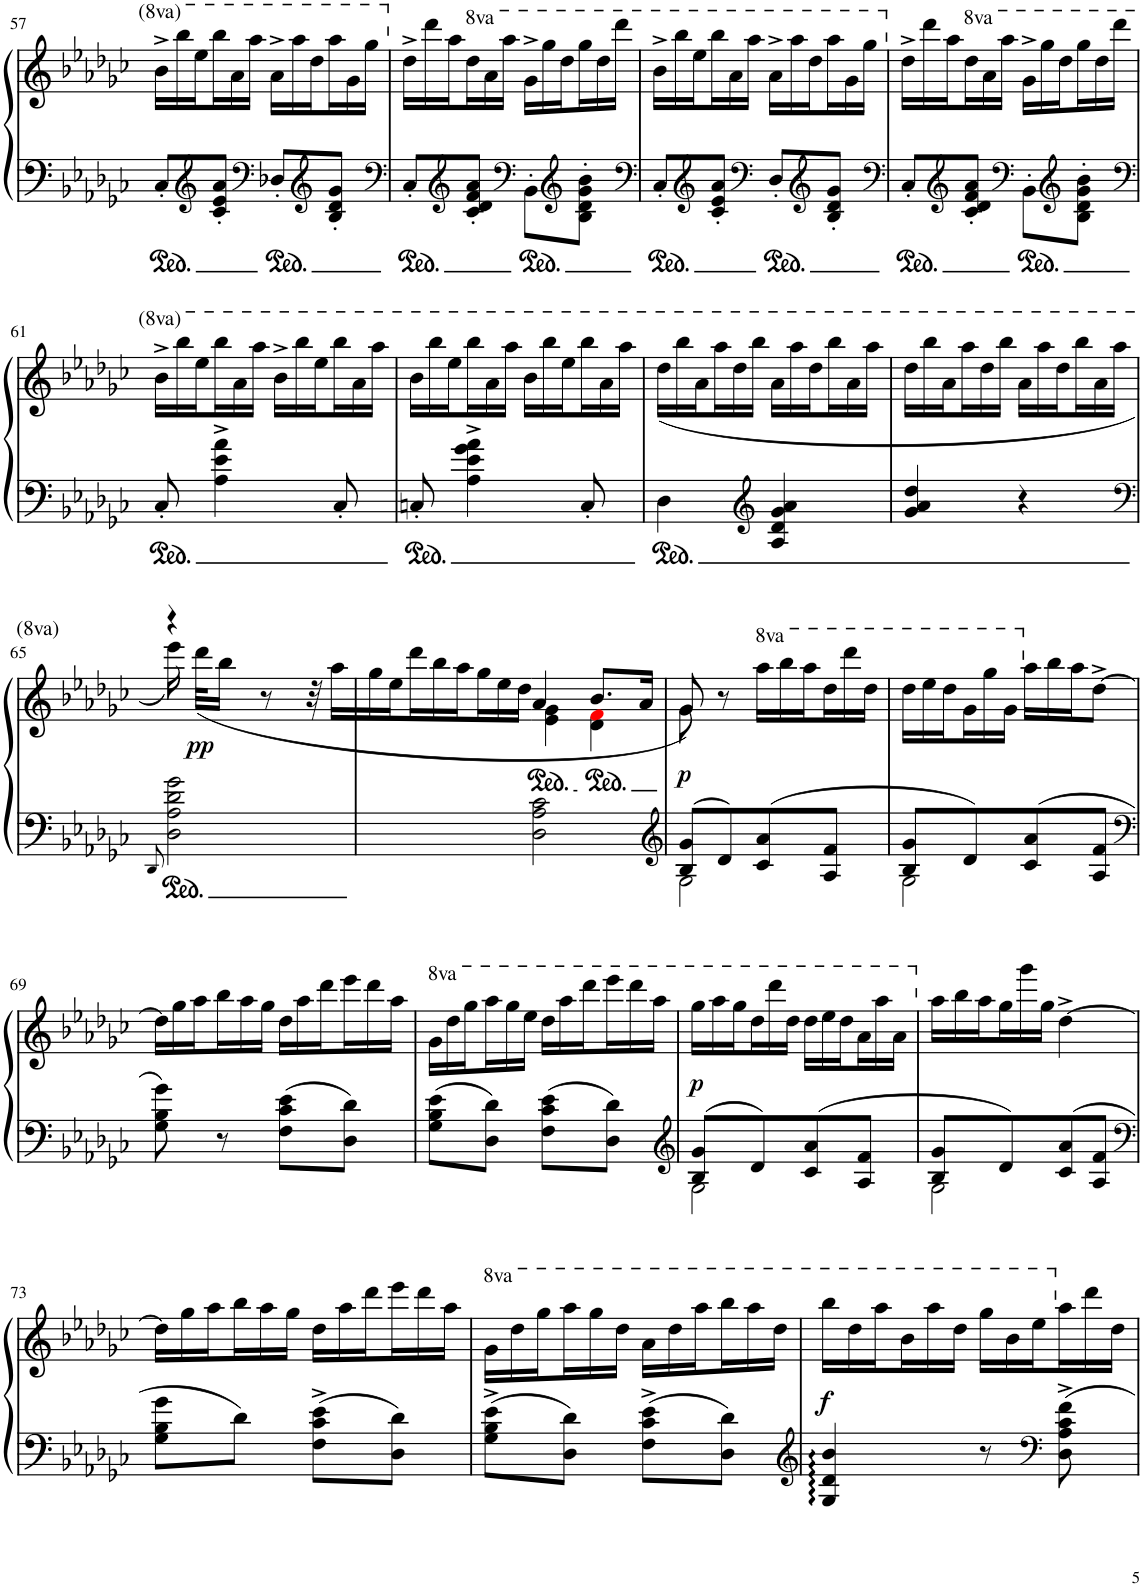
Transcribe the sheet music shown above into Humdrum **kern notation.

**kern	**kern	**dynam
*part1	*part1	*part1
*staff2	*staff1	*staff1/2
*I"Piano	*	*
*I'Pno	*	*
!!LO:PB:g=z
*clefF4	*clefG2	*
*k[b-e-a-d-g-c-]	*k[b-e-a-d-g-c-]	*
*M2/4	*M2/4	*
*	*Xtuplet	*
=57	=57	=57
8C-'/L	24bb-^\LL	.
.	24bbb-\	.
.	24eee-\	.
*clefG2	*	*
8c-/' 8e-/' 8a-/'J	24bbb-\	.
.	24aa-\	.
.	24aaa-\JJ	.
*clefF4	*	*
8D-X'/L	24aa-^\LL	.
.	24aaa-\	.
.	24ddd-\	.
*clefG2	*	*
8B-/' 8d-/' 8g-/'J	24aaa-\	.
.	24gg-\	.
.	24ggg-\JJ	.
=58	=58	=58
*clefF4	*	*
8C-'/L	24dd-^\LL	.
.	24ddd-\	.
.	24aa-\	.
*clefG2	*	*
*	*8va	*
8c-/' 8d-/' 8f/' 8a-/'J	24ddd-\	.
.	24aa-\	.
.	24aaa-\JJ	.
*clefF4	*	*
8BB-'\L	24gg-^\LL	.
.	24ggg-\	.
.	24ddd-\	.
*clefG2	*	*
8B-\' 8d-\' 8g-\' 8b-\'J	24ggg-\	.
.	24ddd-\	.
.	24dddd-\JJ	.
=59	=59	=59
*clefF4	*	*
8C-'/L	24bb-^\LL	.
.	24bbb-\	.
.	24eee-\	.
*clefG2	*	*
8c-/' 8e-/' 8a-/'J	24bbb-\	.
.	24aa-\	.
.	24aaa-\JJ	.
*clefF4	*	*
8D-'/L	24aa-^\LL	.
.	24aaa-\	.
.	24ddd-\	.
*clefG2	*	*
8B-/' 8d-/' 8g-/'J	24aaa-\	.
.	24gg-\	.
.	24ggg-\JJ	.
=60	=60	=60
*clefF4	*	*
*	*X8va	*
8C-'/L	24dd-^\LL	.
.	24ddd-\	.
.	24aa-\	.
*clefG2	*	*
*	*8va	*
8c-/' 8d-/' 8f/' 8a-/'J	24ddd-\	.
.	24aa-\	.
.	24aaa-\JJ	.
*clefF4	*	*
8BB-'\L	24gg-^\LL	.
.	24ggg-\	.
.	24ddd-\	.
*clefG2	*	*
8B-\' 8d-\' 8g-\' 8b-\'J	24ggg-\	.
.	24ddd-\	.
.	24dddd-\JJ	.
!!LO:LB:g=z
=61	=61	=61
*clefF4	*	*
8C-'/	24bb-^\LL	.
.	24bbb-\	.
.	24eee-\	.
4A-\^ 4e-\^ 4a-\^	24bbb-\	.
.	24aa-\	.
.	24aaa-\JJ	.
.	24bb-^\LL	.
.	24bbb-\	.
.	24eee-\	.
8C-'/	24bbb-\	.
.	24aa-\	.
.	24aaa-\JJ	.
=62	=62	=62
8Cn'/	24bb-\LL	.
.	24bbb-\	.
.	24eee-\	.
4A-\^ 4e-\^ 4g-\^ 4a-\^	24bbb-\	.
.	24aa-\	.
.	24aaa-\JJ	.
.	24bb-\LL	.
.	24bbb-\	.
.	24eee-\	.
8C'/	24bbb-\	.
.	24aa-\	.
.	24aaa-\JJ	.
=63	=63	=63
4D-\	(24ddd-\LL	.
.	24bbb-\	.
.	24aa-\	.
.	24aaa-\	.
.	24ddd-\	.
.	24bbb-\JJ	.
*clefG2	*	*
4A-/ 4d-/ 4g-/ 4a-/	24aa-\LL	.
.	24aaa-\	.
.	24ddd-\	.
.	24bbb-\	.
.	24aa-\	.
.	24aaa-\JJ	.
=64	=64	=64
4g-/ 4a-/ 4dd-/	24ddd-\LL	.
.	24bbb-\	.
.	24aa-\	.
.	24aaa-\	.
.	24ddd-\	.
.	24bbb-\JJ	.
4r	24aa-\LL	.
.	24aaa-\	.
.	24ddd-\	.
.	24bbb-\	.
.	24aa-\	.
.	24aaa-\JJ	.
!!LO:LB:g=z
=65	=65	=65
*clefF4	*	*
8qDD-/	.	.
*	*^	*
2D-\ 2A-\ 2d-\ 2g-\	4r	24eeee-\)	.
.	.	48ryy	.
!	!	!	!LO:DY:b
.	.	(48dddd-\KLL	pp
.	.	24bbb-\JJ	.
.	.	2.ryy	.
*	*X8va	*	*
.	8r	.	.
.	8ryy	.	.
4ryy	24aa-\LL	.	.
.	24gg-\	.	.
.	24ee-\	.	.
.	24ddd-\	.	.
.	24bb-\	.	.
.	24aa-\	.	.
8ryy	24gg-\	.	.
.	24ee-\	.	.
.	24dd-\JJ	.	.
=66	=66	=66	=66
2D-\ 2A-\ 2c-\	4a-/	4e-\ 4g-\	.
.	8.b-/L	4d-\ 4fi\	.
.	16a-/Jk	.	.
=67	=67	=67	=67
*clefG2	*	*	*
*^	*	*	*
!	!	!	!	!LO:DY:b
8B-/ 8g-/L	2G-\	8g-/)	8g-\	p
8d-/	.	8r	4.ryy	.
*	*	*8va	*	*
8c-/ 8a-/	.	24aaa-\LL	.	.
.	.	24bbb-\	.	.
.	.	24aaa-\	.	.
8A-/ 8f/J	.	24ddd-\	.	.
.	.	24dddd-\	.	.
.	.	24ddd-\JJ	.	.
*	*	*v	*v	*
=68	=68	=68	=68
8B-/ 8g-/L	2G-\	24ddd-\LL	.
.	.	24eee-\	.
.	.	24ddd-\	.
8d-/	.	24gg-\	.
.	.	24ggg-\	.
.	.	24gg-\JJ	.
*	*	*X8va	*
8c-/ 8a-/	.	24aa-\LL	.
.	.	24bb-\	.
.	.	24aa-\J	.
8A-/ 8f/J	.	[8dd-^\J	.
*v	*v	*	*
!!LO:LB:g=z
=69	=69	=69
*clefF4	*	*
8G-\ 8B-\ 8g-\	24dd-\LL]	.
.	24gg-\	.
.	24aa-\	.
8r	24bb-\	.
.	24aa-\	.
.	24gg-\JJ	.
8F\ 8c-\ 8e-\L	24dd-\LL	.
.	24aa-\	.
.	24ddd-\	.
8D-\ 8d-\J	24eee-\	.
.	24ddd-\	.
.	24aa-\JJ	.
=70	=70	=70
*	*8va	*
8G-\ 8B-\ 8e-\L	24gg-\LL	.
.	24ddd-\	.
.	24ggg-\	.
8D-\ 8d-\J	24aaa-\	.
.	24ggg-\	.
.	24eee-\JJ	.
8F\ 8c-\ 8e-\L	24ddd-\LL	.
.	24aaa-\	.
.	24dddd-\	.
8D-\ 8d-\J	24eeee-\	.
.	24dddd-\	.
.	24aaa-\JJ	.
=71	=71	=71
*clefG2	*	*
*^	*	*
!	!	!	!LO:DY:b
8B-/ 8g-/L	2G-\	24ggg-\LL	p
.	.	24aaa-\	.
.	.	24ggg-\	.
8d-/	.	24ddd-\	.
.	.	24dddd-\	.
.	.	24ddd-\JJ	.
8c-/ 8a-/	.	24ddd-\LL	.
.	.	24eee-\	.
.	.	24ddd-\	.
8A-/ 8f/J	.	24aa-\	.
.	.	24aaa-\	.
.	.	24aa-\JJ	.
=72	=72	=72	=72
*	*	*X8va	*
8B-/ 8g-/L	2G-\	24aa-\LL	.
.	.	24bb-\	.
.	.	24aa-\	.
8d-/	.	24gg-\	.
.	.	24ggg-\	.
.	.	24gg-\JJ	.
8c-/ 8a-/	.	[4dd-^\	.
8A-/ 8f/J	.	.	.
*v	*v	*	*
!!LO:LB:g=z
=73	=73	=73
*clefF4	*	*
8G-\ 8B-\ 8g-\L	24dd-\LL]	.
.	24gg-\	.
.	24aa-\	.
8d-\J	24bb-\	.
.	24aa-\	.
.	24gg-\JJ	.
8F\^ 8c-\^ 8e-\^L	24dd-\LL	.
.	24aa-\	.
.	24ddd-\	.
8D-\ 8d-\J	24eee-\	.
.	24ddd-\	.
.	24aa-\JJ	.
=74	=74	=74
*	*8va	*
8G-\^ 8B-\^ 8e-\^L	24gg-\LL	.
.	24ddd-\	.
.	24ggg-\	.
8D-\ 8d-\J	24aaa-\	.
.	24ggg-\	.
.	24ddd-\JJ	.
8F\^ 8c-\^ 8e-\^L	24aa-\LL	.
.	24ddd-\	.
.	24aaa-\	.
8D-\ 8d-\J	24bbb-\	.
.	24aaa-\	.
.	24ddd-\JJ	.
=75	=75	=75
*clefG2	*	*
!	!	!LO:DY:b
4G-/ 4d-/ 4b-/	24bbb-\LL	f
.	24ddd-\	.
.	24aaa-\	.
.	24bb-\	.
.	24aaa-\	.
.	24ddd-\JJ	.
8r	24ggg-\LL	.
.	24bb-\	.
.	24eee-\	.
*clefF4	*	*
*	*X8va	*
8D-\^ 8A-\^ 8c-\^ 8f\^	24aa-\	.
.	24ddd-\	.
.	24dd-\JJ	.
=	=	=
*-	*-	*-
